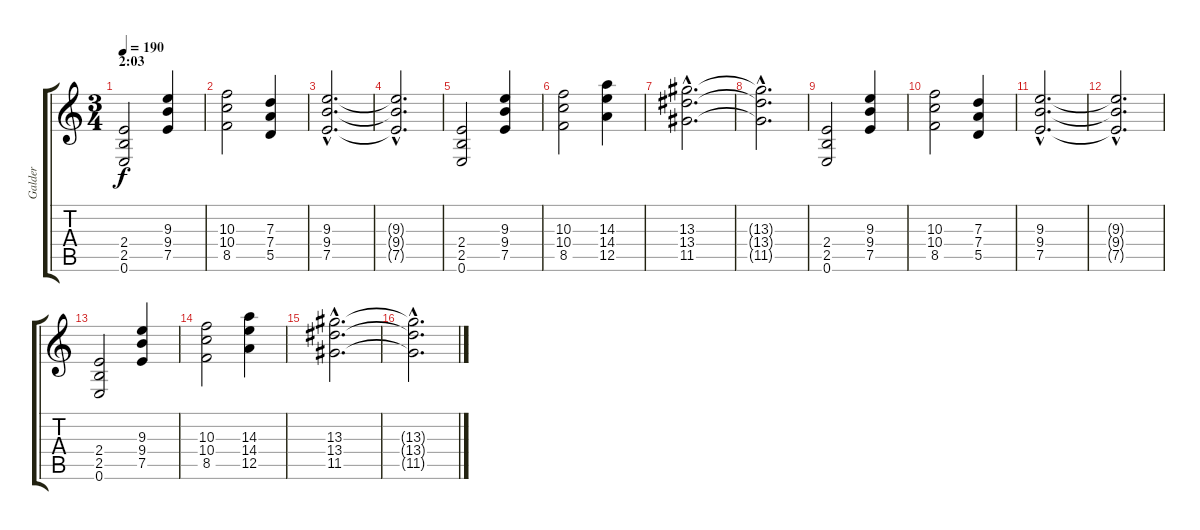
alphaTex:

\track ("Galder" "Galder") {instrument distortionguitar}
\staff {score tabs}
\tuning (E4 B3 G3 D3 A2 E2) {hide}
\ts (3 4)
\section ("" "2:03")
\tempo 190
\clef g2
\ks c
(2.4 2.5 0.6).2{dy f} (9.3 9.4 7.5).4 |
(10.3 10.4 8.5).2 (7.3 7.4 5.5).4 |
(9.3{hac} 9.4{hac} 7.5{hac}).2{d} |
(9.3{hac t} 9.4{hac t} 7.5{hac t}).2{d} |
(2.4 2.5 0.6).2 (9.3 9.4 7.5).4 |
(10.3 10.4 8.5).2 (14.3 14.4 12.5).4 |
(13.3{hac} 13.4{hac} 11.5{hac}).2{d} |
(13.3{hac t} 13.4{hac t} 11.5{hac t}).2{d} |
(2.4 2.5 0.6).2 (9.3 9.4 7.5).4 |
(10.3 10.4 8.5).2 (7.3 7.4 5.5).4 |
(9.3{hac} 9.4{hac} 7.5{hac}).2{d} |
(9.3{hac t} 9.4{hac t} 7.5{hac t}).2{d} |
(2.4 2.5 0.6).2 (9.3 9.4 7.5).4 |
(10.3 10.4 8.5).2 (14.3 14.4 12.5).4 |
(13.3{hac} 13.4{hac} 11.5{hac}).2{d} |
(13.3{hac t} 13.4{hac t} 11.5{hac t}).2{d}
